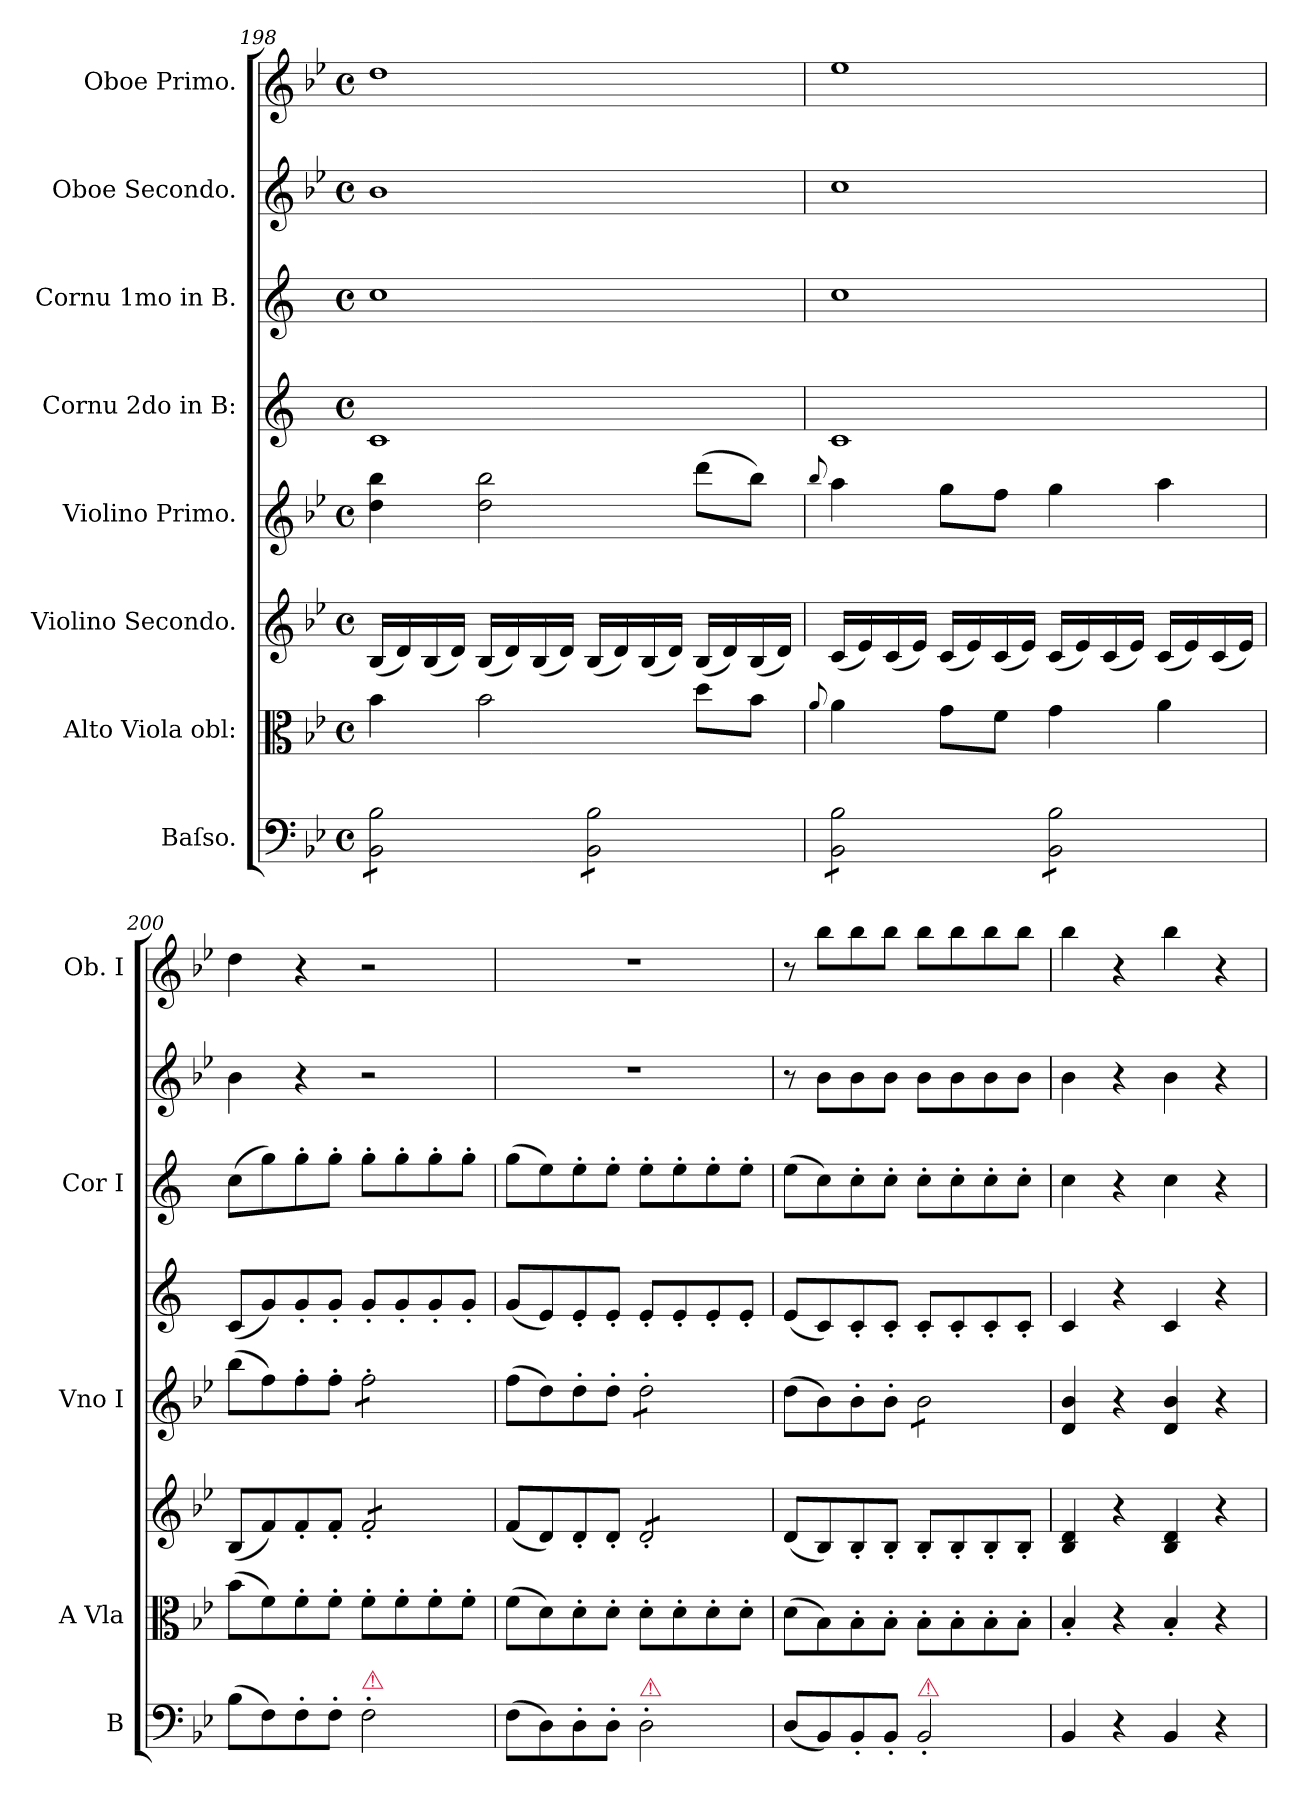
**kern	**kern	**kern	**kern	**kern	**kern	**kern	**dynam	**kern
*part8	*part7	*part6	*part5	*part4	*part3	*part2	*part2	*part1
*staff8	*staff7	*staff6	*staff5	*staff4	*staff3	*staff2	*staff2	*staff1
*I"Baſso.	*I"Alto Viola obl:	*I"Violino Secondo.	*I"Violino Primo.	*I"Cornu 2do in B:	*I"Cornu 1mo in B.	*I"Oboe Secondo.	*	*I"Oboe Primo.
*I'B	*I'A Vla	*	*I'Vno I	*	*I'Cor I	*	*	*I'Ob. I
*clefF4	*clefC3	*clefG2	*clefG2	*clefG2	*clefG2	*clefG2	*	*clefG2
*	*	*	*	*ITrd1c2	*ITrd1c2	*	*	*
*k[b-e-]	*k[b-e-]	*k[b-e-]	*k[b-e-]	*k[b-e-]	*k[b-e-]	*k[b-e-]	*	*k[b-e-]
*B-:	*B-:	*B-:	*B-:	*B-:	*B-:	*B-:	*	*B-:
*M4/4	*M4/4	*M4/4	*M4/4	*M4/4	*M4/4	*M4/4	*	*M4/4
*met(c)	*met(c)	*met(c)	*met(c)	*met(c)	*met(c)	*met(c)	*	*met(c)
=198	=198	=198	=198	=198	=198	=198	=198	=198
*tremolo	*	*	*	*	*	*	*	*
8BB-\ 8B-\L	4b-\	(16B-/LL	4dd\ 4bb-\	1B-	1b-	1b-	.	1dd
.	.	16d/)	.	.	.	.	.	.
8BB-\ 8B-\	.	(16B-/	.	.	.	.	.	.
.	.	16d/JJ)	.	.	.	.	.	.
8BB-\ 8B-\	2b-\	(16B-/LL	2dd\ 2bb-\	.	.	.	.	.
.	.	16d/)	.	.	.	.	.	.
8BB-\ 8B-\J	.	(16B-/	.	.	.	.	.	.
.	.	16d/JJ)	.	.	.	.	.	.
8BB-\ 8B-\L	.	(16B-/LL	.	.	.	.	.	.
.	.	16d/)	.	.	.	.	.	.
8BB-\ 8B-\	.	(16B-/	.	.	.	.	.	.
.	.	16d/JJ)	.	.	.	.	.	.
8BB-\ 8B-\	8dd\L	(16B-/LL	(8ddd\L	.	.	.	.	.
.	.	16d/)	.	.	.	.	.	.
8BB-\ 8B-\J	8b-\J	(16B-/	8bb-\J)	.	.	.	.	.
.	.	16d/JJ)	.	.	.	.	.	.
=199	=199	=199	=199	=199	=199	=199	=199	=199
.	8qqa/	.	8qqbb-/	.	.	.	.	.
8BB-\ 8B-\L	4a\	(16c/LL	4aa\	1B-	1b-	1cc	.	1ee-
.	.	16e-/)	.	.	.	.	.	.
8BB-\ 8B-\	.	(16c/	.	.	.	.	.	.
.	.	16e-/JJ)	.	.	.	.	.	.
8BB-\ 8B-\	8g\L	(16c/LL	8gg\L	.	.	.	.	.
.	.	16e-/)	.	.	.	.	.	.
8BB-\ 8B-\J	8f\J	(16c/	8ff\J	.	.	.	.	.
.	.	16e-/JJ)	.	.	.	.	.	.
8BB-\ 8B-\L	4g\	(16c/LL	4gg\	.	.	.	.	.
.	.	16e-/)	.	.	.	.	.	.
8BB-\ 8B-\	.	(16c/	.	.	.	.	.	.
.	.	16e-/JJ)	.	.	.	.	.	.
8BB-\ 8B-\	4a\	(16c/LL	4aa\	.	.	.	.	.
.	.	16e-/)	.	.	.	.	.	.
8BB-\ 8B-\J	.	(16c/	.	.	.	.	.	.
*Xtremolo	*	*	*	*	*	*	*	*
.	.	16e-/JJ)	.	.	.	.	.	.
=200	=200	=200	=200	=200	=200	=200	=200	=200
(8B-\L	(8b-\L	(8B-/L	(8bb-\L	(8B-/L	(8b-\L	4b-\	.	4dd\
8F\)	8f\)	8f/)	8ff\)	8f/)	8ff\)	.	.	.
8F'\	8f'\	8f'/	8ff'\	8f'/	8ff'\	4r	.	4r
8F'\J	8f'\J	8f'/J	8ff'\J	8f'/J	8ff'\J	.	.	.
!	!	!	!LO:TX:a:color=crimson:t=⚠	!	!	!	!	!
!	!	!LO:TX:a:color=crimson:t=⚠	!	!	!	!	!	!
!LO:TX:a:color=crimson:t=⚠	!	!	!	!	!	!	!	!
*	*	*tremolo	*	*	*	*	*	*
*	*	*	*tremolo	*	*	*	*	*
2F'\	8f'\L	8f'/L	8ff'\L	8f'/L	8ff'\L	2r	.	2r
.	8f'\	8f'/	8ff'\	8f'/	8ff'\	.	.	.
.	8f'\	8f'/	8ff'\	8f'/	8ff'\	.	.	.
.	8f'\J	8f'/J	8ff'\J	8f'/J	8ff'\J	.	.	.
*	*	*	*Xtremolo	*	*	*	*	*
*	*	*Xtremolo	*	*	*	*	*	*
=201	=201	=201	=201	=201	=201	=201	=201	=201
(8F\L	(8f\L	(8f/L	(8ff\L	(8f/L	(8ff\L	1r	.	1r
8D\)	8d\)	8d/)	8dd\)	8d/)	8dd\)	.	.	.
8D'\	8d'\	8d'/	8dd'\	8d'/	8dd'\	.	.	.
8D'\J	8d'\J	8d'/J	8dd'\J	8d'/J	8dd'\J	.	.	.
!	!	!	!LO:TX:a:color=crimson:t=⚠	!	!	!	!	!
!	!	!LO:TX:a:color=crimson:t=⚠	!	!	!	!	!	!
!LO:TX:a:color=crimson:t=⚠	!	!	!	!	!	!	!	!
*	*	*tremolo	*	*	*	*	*	*
*	*	*	*tremolo	*	*	*	*	*
2D'\	8d'\L	8d'/L	8dd'\L	8d'/L	8dd'\L	.	.	.
.	8d'\	8d'/	8dd'\	8d'/	8dd'\	.	.	.
.	8d'\	8d'/	8dd'\	8d'/	8dd'\	.	.	.
.	8d'\J	8d'/J	8dd'\J	8d'/J	8dd'\J	.	.	.
*	*	*	*Xtremolo	*	*	*	*	*
*	*	*Xtremolo	*	*	*	*	*	*
=202	=202	=202	=202	=202	=202	=202	=202	=202
(8D/L	(8d\L	(8d/L	(8dd\L	(8d/L	(8dd\L	8r	.	8r
!	!	!	!	!	!	!	!LO:DY:b	!
8BB-/)	8B-\)	8B-/)	8b-\)	8B-/)	8b-\)	8b-\L	for	8bb-\L
8BB-'/	8B-'\	8B-'/	8b-'\	8B-'/	8b-'\	8b-\	.	8bb-\
8BB-'/J	8B-'\J	8B-'/J	8b-'\J	8B-'/J	8b-'\J	8b-\J	.	8bb-\J
!LO:TX:a:color=crimson:t=⚠	!	!	!	!	!	!	!	!
*	*	*	*tremolo	*	*	*	*	*
2BB-'/	8B-'\L	8B-'/L	8b-\L	8B-'/L	8b-'\L	8b-\L	.	8bb-\L
.	8B-'\	8B-'/	8b-\	8B-'/	8b-'\	8b-\	.	8bb-\
.	8B-'\	8B-'/	8b-\	8B-'/	8b-'\	8b-\	.	8bb-\
.	8B-'\J	8B-'/J	8b-\J	8B-'/J	8b-'\J	8b-\J	.	8bb-\J
*	*	*	*Xtremolo	*	*	*	*	*
=203	=203	=203	=203	=203	=203	=203	=203	=203
4BB-/	4B-'/	4B-/ 4d/	4d/ 4b-/	4B-/	4b-\	4b-\	.	4bb-\
4r	4r	4r	4r	4r	4r	4r	.	4r
4BB-/	4B-'/	4B-/ 4d/	4d/ 4b-/	4B-/	4b-\	4b-\	.	4bb-\
4r	4r	4r	4r	4r	4r	4r	.	4r
=	=	=	=	=	=	=	=	=
*-	*-	*-	*-	*-	*-	*-	*-	*-
